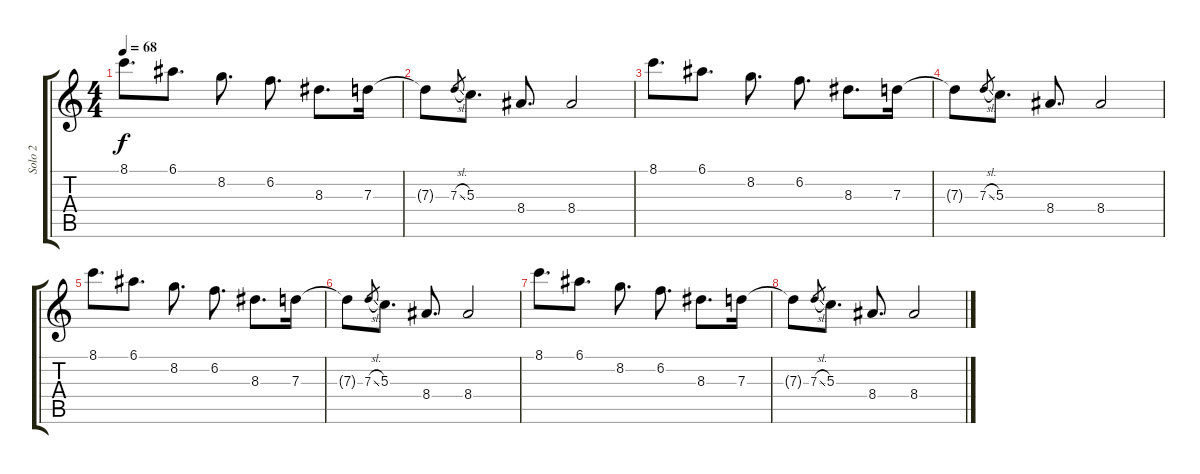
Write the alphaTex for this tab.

\track ("Solo 2" "Solo 2") {instrument electricguitarjazz}
\staff {score tabs}
\tuning (E4 B3 G3 D3 A2 E2) {hide}
\ts (4 4)
\tempo 68
\clef g2
\ks c
8.1.8{d dy f} 6.1.8{d} 8.2.8{d} 6.2.8{d} 8.3.8{d} 7.3.16 |
7.3{t}.8 7.3{sl}.8{gr} 5.3.8{d} 8.4.8{d} 8.4.2 |
8.1.8{d} 6.1.8{d} 8.2.8{d} 6.2.8{d} 8.3.8{d} 7.3.16 |
7.3{t}.8 7.3{sl}.8{gr} 5.3.8{d} 8.4.8{d} 8.4.2 |
8.1.8{d} 6.1.8{d} 8.2.8{d} 6.2.8{d} 8.3.8{d} 7.3.16 |
7.3{t}.8 7.3{sl}.8{gr} 5.3.8{d} 8.4.8{d} 8.4.2 |
8.1.8{d} 6.1.8{d} 8.2.8{d} 6.2.8{d} 8.3.8{d} 7.3.16 |
7.3{t}.8 7.3{sl}.8{gr} 5.3.8{d} 8.4.8{d} 8.4.2
